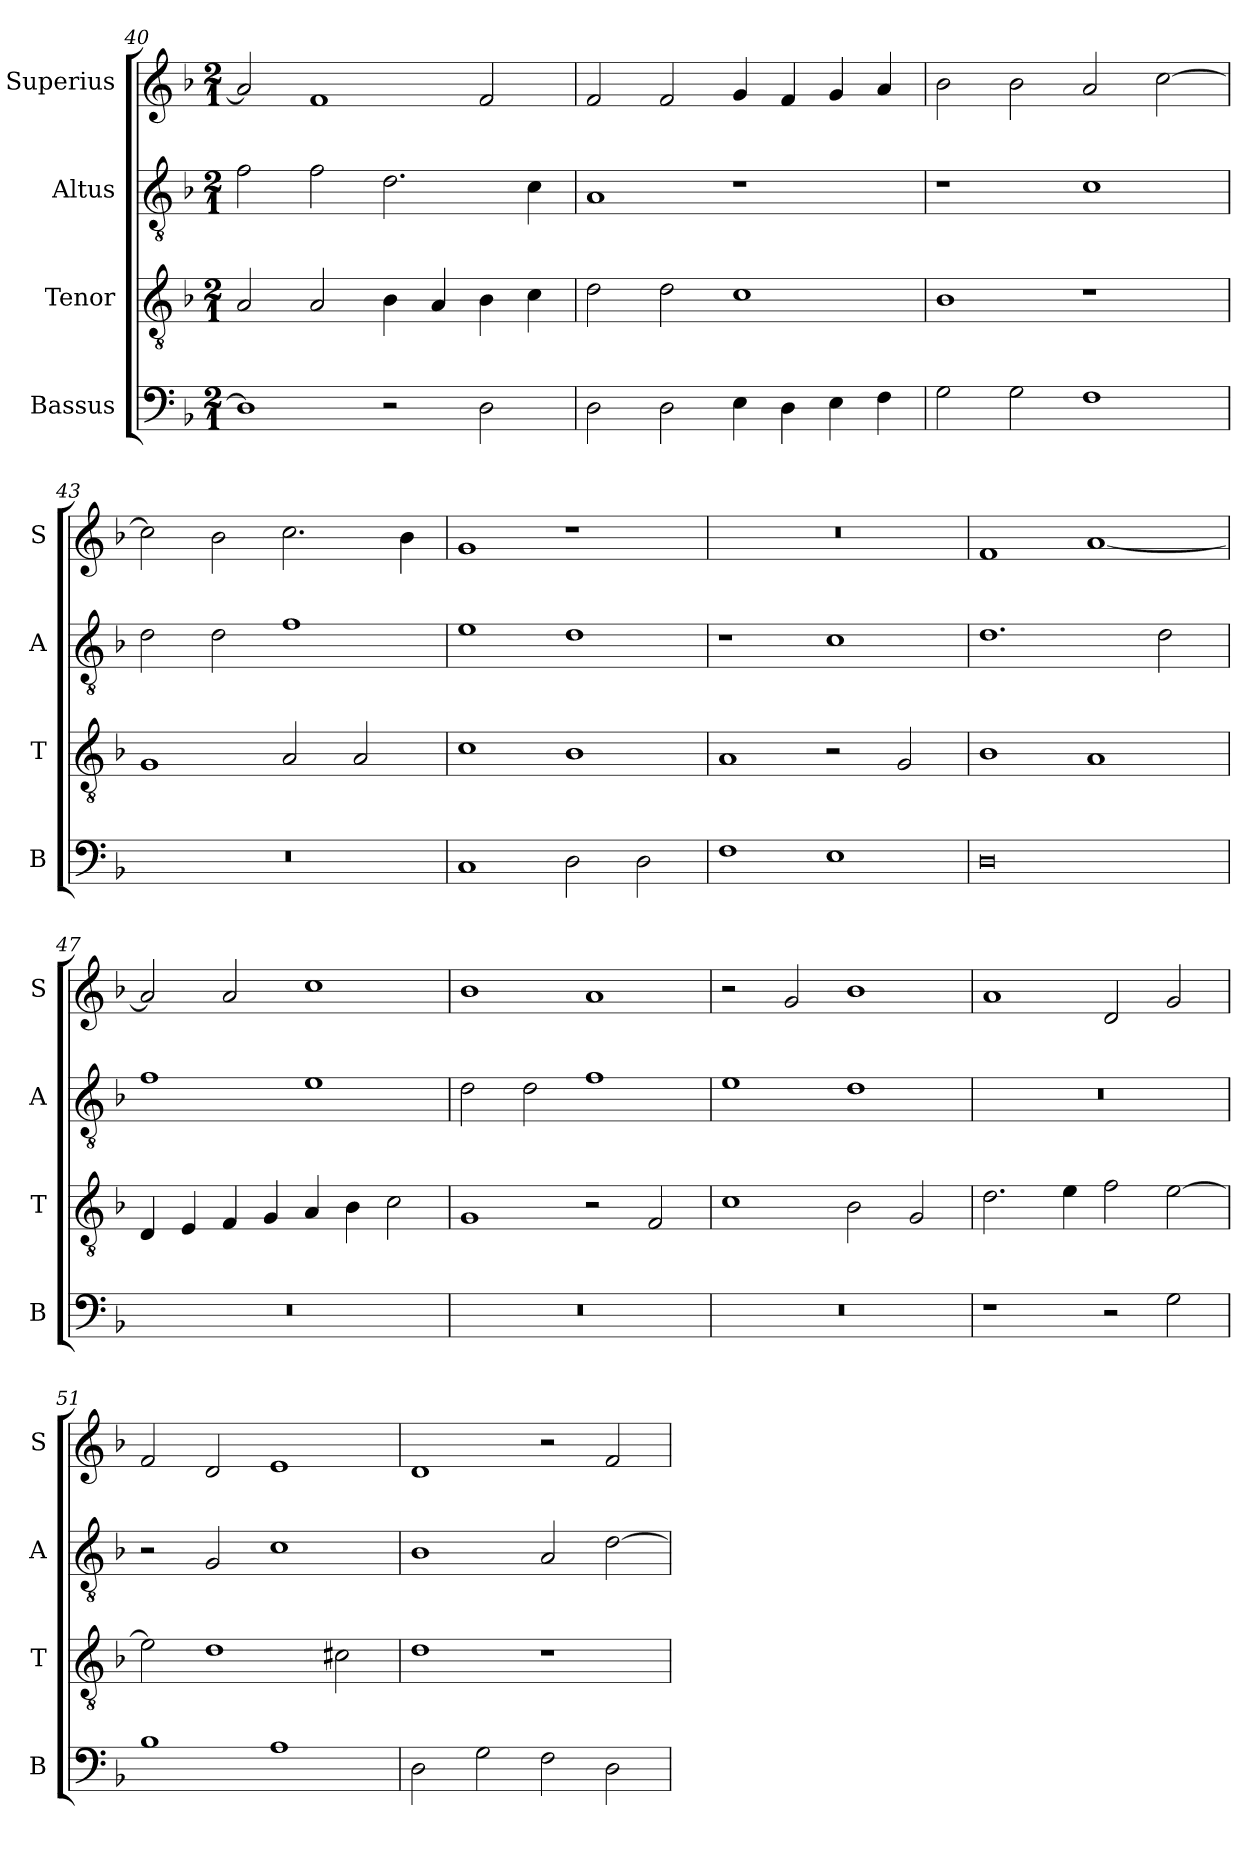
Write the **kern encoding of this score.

**kern	**kern	**kern	**kern
*part4	*part3	*part2	*part1
*staff4	*staff3	*staff2	*staff1
*I"Bassus	*I"Tenor	*I"Altus	*I"Superius
*I'B	*I'T	*I'A	*I'S
*clefF4	*clefGv2	*clefGv2	*clefG2
*k[b-]	*k[b-]	*k[b-]	*k[b-]
*F:	*F:	*F:	*F:
*M2/1	*M2/1	*M2/1	*M2/1
=40	=40	=40	=40
1D]	2A	2f	2a]
.	2A	2f	1f
2r	4B-	2.d	.
.	4A	.	.
2D	4B-	.	2f
.	4c	4c	.
=41	=41	=41	=41
2D	2d	1A	2f
2D	2d	.	2f
4E	1c	1r	4g
4D	.	.	4f
4E	.	.	4g
4F	.	.	4a
=42	=42	=42	=42
2G	1B-	1r	2b-
2G	.	.	2b-
1F	1r	1c	2a
.	.	.	[2cc
=43	=43	=43	=43
0r	1G	2d	2cc]
.	.	2d	2b-
.	2A	1f	2.cc
.	2A	.	.
.	.	.	4b-
=44	=44	=44	=44
1C	1c	1e	1g
2D	1B-	1d	1r
2D	.	.	.
=45	=45	=45	=45
1F	1A	1r	0r
1E	2r	1c	.
.	2G	.	.
=46	=46	=46	=46
0D	1B-	1.d	1f
.	1A	.	[1a
.	.	2d	.
=47	=47	=47	=47
0r	4D	1f	2a]
.	4E	.	.
.	4F	.	2a
.	4G	.	.
.	4A	1e	1cc
.	4B-	.	.
.	2c	.	.
=48	=48	=48	=48
0r	1G	2d	1b-
.	.	2d	.
.	2r	1f	1a
.	2F	.	.
=49	=49	=49	=49
0r	1c	1e	2r
.	.	.	2g
.	2B-	1d	1b-
.	2G	.	.
=50	=50	=50	=50
1r	2.d	0r	1a
.	4e	.	.
2r	2f	.	2d
2G	[2e	.	2g
=51	=51	=51	=51
1B-	2e]	2r	2f
.	1d	2G	2d
1A	.	1c	1e
.	2c#X	.	.
=52	=52	=52	=52
2D	1d	1B-	1d
2G	.	.	.
2F	1r	2A	2r
2D	.	[2d	2f
=	=	=	=
*-	*-	*-	*-
